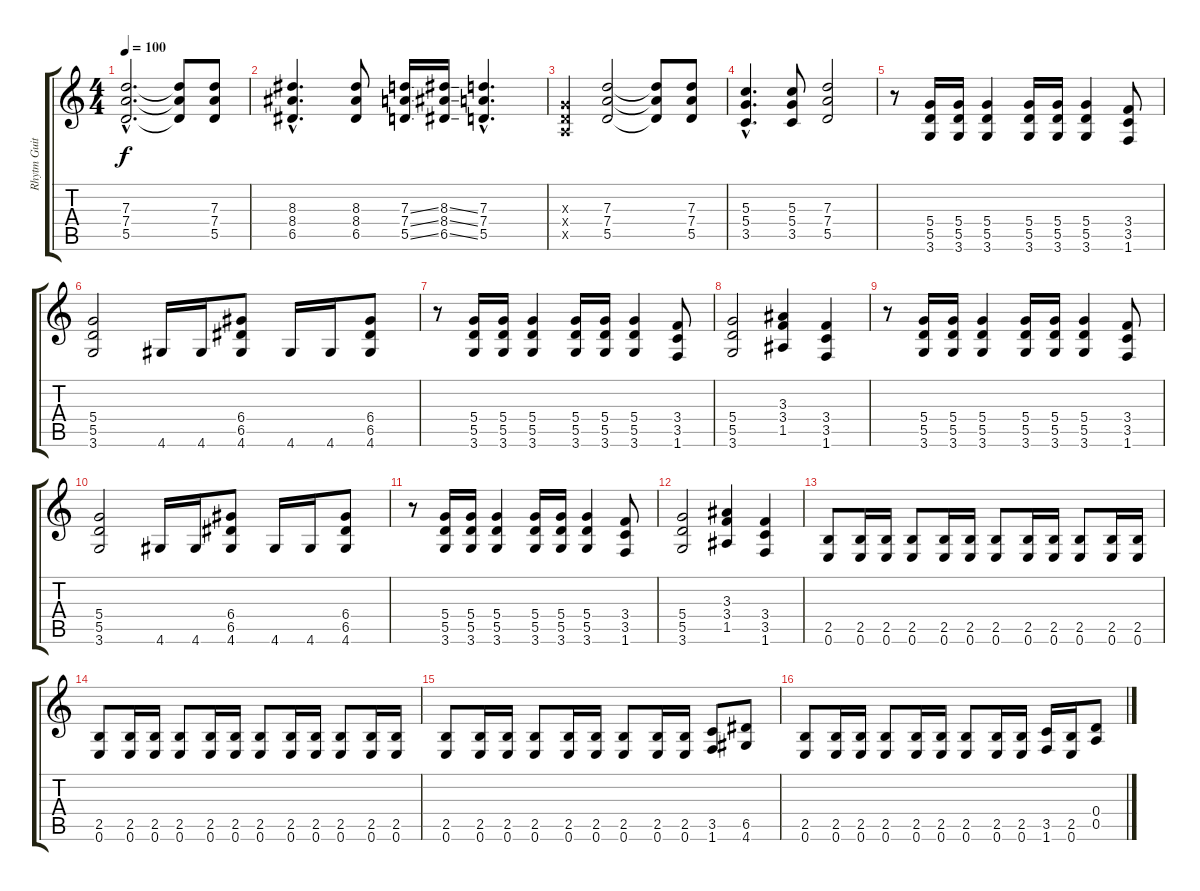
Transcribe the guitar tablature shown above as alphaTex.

\track ("Rhytm Guitar" "Rhytm Guit") {instrument distortionguitar}
\staff {score tabs}
\tuning (E4 B3 G3 D3 A2 E2) {hide}
\ts (4 4)
\tempo 100
\clef g2
\ks c
(7.3{hac} 7.4{hac} 5.5{hac}).2{d dy f} (7.3{t} 7.4{t} 5.5{t}).8 (7.3 7.4 5.5).8 |
(8.3{hac} 8.4{hac} 6.5{hac}).4{d} (8.3 8.4 6.5).8 (7.3{ss} 7.4{ss} 5.5{ss}).16 (8.3{ss} 8.4{ss} 6.5{ss}).16 (7.3{hac} 7.4{hac} 5.5{hac}).4{d} |
(0.3{x} 0.4{x} 0.5{x}).4 (7.3 7.4 5.5).2 (7.3{t} 7.4{t} 5.5{t}).8 (7.3 7.4 5.5).8 |
(5.3{hac} 5.4{hac} 3.5{hac}).4{d} (5.3 5.4 3.5).8 (7.3 7.4 5.5).2 |
r.8 (5.4 5.5 3.6).16 (5.4 5.5 3.6).16 (5.4 5.5 3.6).4 (5.4 5.5 3.6).16 (5.4 5.5 3.6).16 (5.4 5.5 3.6).4 (3.4 3.5 1.6).8 |
(5.4 5.5 3.6).2 4.6.16 4.6.16 (6.4 6.5 4.6).8 4.6.16 4.6.16 (6.4 6.5 4.6).8 |
r.8 (5.4 5.5 3.6).16 (5.4 5.5 3.6).16 (5.4 5.5 3.6).4 (5.4 5.5 3.6).16 (5.4 5.5 3.6).16 (5.4 5.5 3.6).4 (3.4 3.5 1.6).8 |
(5.4 5.5 3.6).2 (3.3 3.4 1.5).4 (3.4 3.5 1.6).4 |
r.8 (5.4 5.5 3.6).16 (5.4 5.5 3.6).16 (5.4 5.5 3.6).4 (5.4 5.5 3.6).16 (5.4 5.5 3.6).16 (5.4 5.5 3.6).4 (3.4 3.5 1.6).8 |
(5.4 5.5 3.6).2 4.6.16 4.6.16 (6.4 6.5 4.6).8 4.6.16 4.6.16 (6.4 6.5 4.6).8 |
r.8 (5.4 5.5 3.6).16 (5.4 5.5 3.6).16 (5.4 5.5 3.6).4 (5.4 5.5 3.6).16 (5.4 5.5 3.6).16 (5.4 5.5 3.6).4 (3.4 3.5 1.6).8 |
(5.4 5.5 3.6).2 (3.3 3.4 1.5).4 (3.4 3.5 1.6).4 |
(2.5 0.6).8 (2.5 0.6).16 (2.5 0.6).16 (2.5 0.6).8 (2.5 0.6).16 (2.5 0.6).16 (2.5 0.6).8 (2.5 0.6).16 (2.5 0.6).16 (2.5 0.6).8 (2.5 0.6).16 (2.5 0.6).16 |
(2.5 0.6).8 (2.5 0.6).16 (2.5 0.6).16 (2.5 0.6).8 (2.5 0.6).16 (2.5 0.6).16 (2.5 0.6).8 (2.5 0.6).16 (2.5 0.6).16 (2.5 0.6).8 (2.5 0.6).16 (2.5 0.6).16 |
(2.5 0.6).8 (2.5 0.6).16 (2.5 0.6).16 (2.5 0.6).8 (2.5 0.6).16 (2.5 0.6).16 (2.5 0.6).8 (2.5 0.6).16 (2.5 0.6).16 (3.5 1.6).8 (6.5 4.6).8 |
(2.5 0.6).8 (2.5 0.6).16 (2.5 0.6).16 (2.5 0.6).8 (2.5 0.6).16 (2.5 0.6).16 (2.5 0.6).8 (2.5 0.6).16 (2.5 0.6).16 (3.5 1.6).16 (2.5 0.6).16 (0.4 0.5).8
